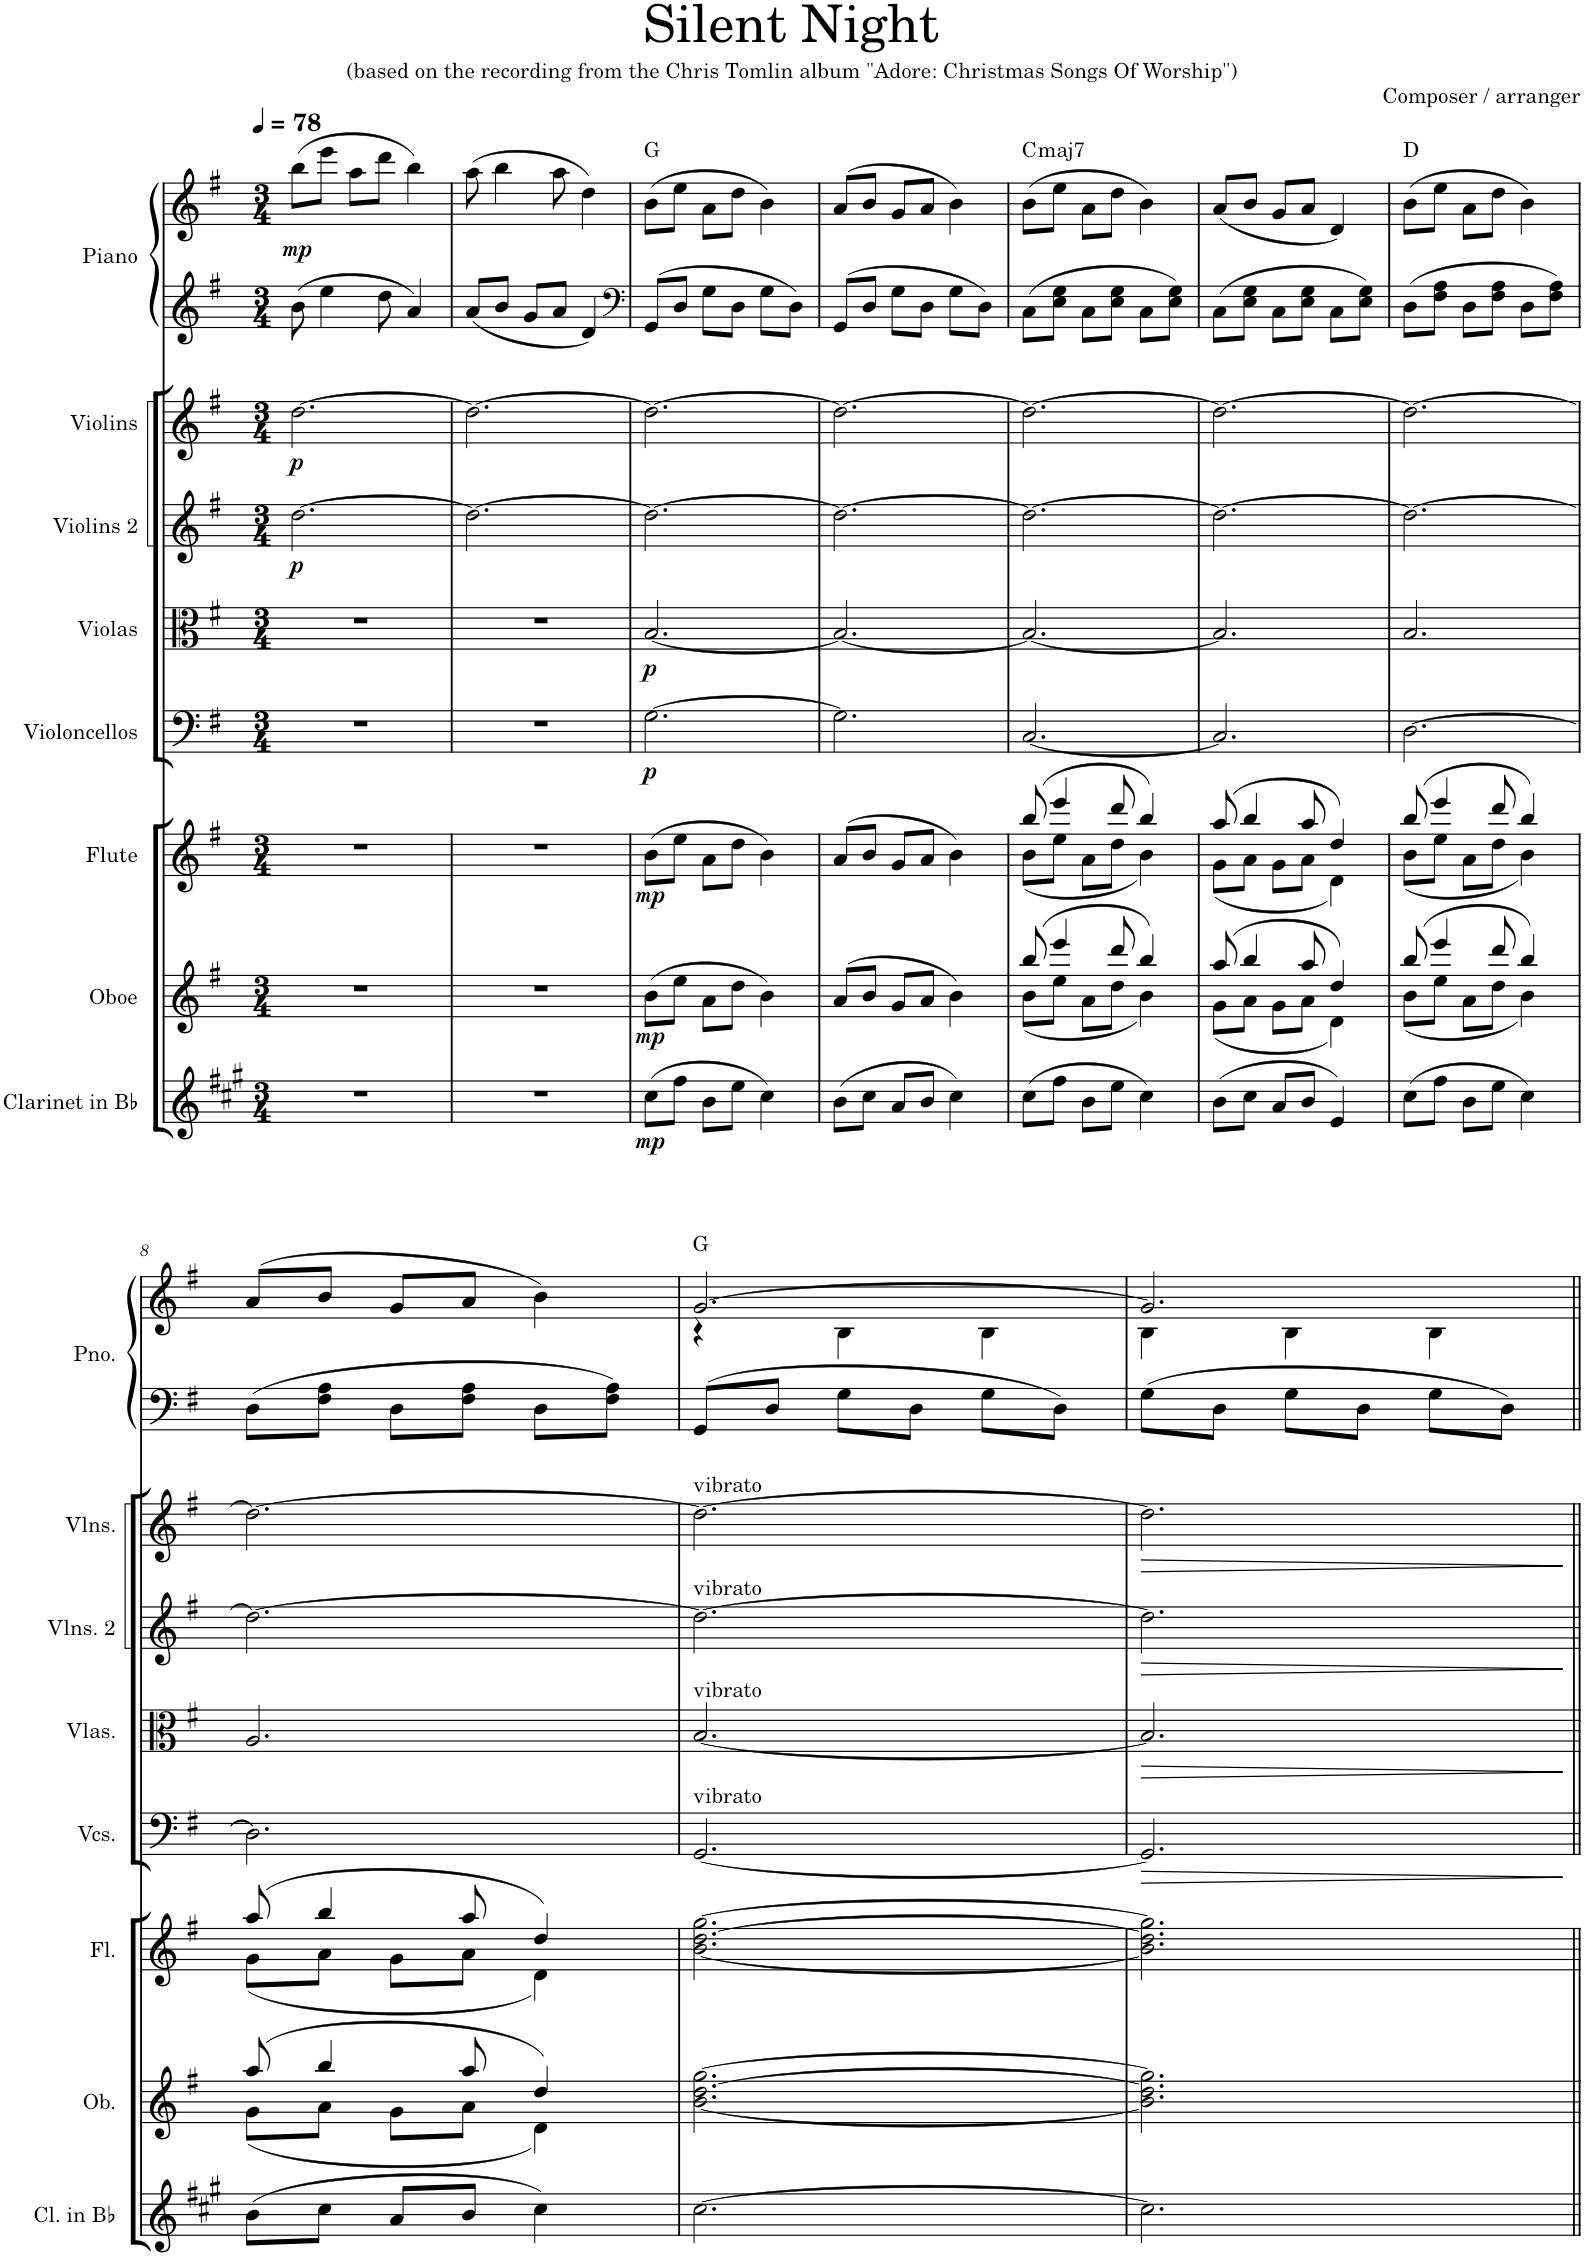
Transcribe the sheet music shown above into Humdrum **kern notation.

**kern	**dynam	**kern	**dynam	**kern	**dynam	**kern	**dynam	**kern	**dynam	**kern	**dynam	**kern	**dynam	**kern	**kern	**dynam	**harte	**kern	**kern	**kern	**kern
*part12	*part12	*part11	*part11	*part10	*part10	*part9	*part9	*part8	*part8	*part7	*part7	*part6	*part6	*part5	*part5	*part5	*part5	*part4	*part3	*part2	*part1
*staff13	*staff13	*staff12	*staff12	*staff11	*staff11	*staff10	*staff10	*staff9	*staff9	*staff8	*staff8	*staff7	*staff7	*staff6	*staff5	*staff5/6	*	*staff4	*staff3	*staff2	*staff1
*I"Clarinet in Bb	*	*I"Oboe	*	*I"Flute	*	*I"Violoncellos	*	*I"Violas	*	*I"Violins 2	*	*I"Violins	*	*I"Piano	*	*	*	*I"Bass	*I"Tenor	*I"Alto	*I"Soprano
*I'Cl. in Bb	*	*I'Ob.	*	*I'Fl.	*	*I'Vcs.	*	*I'Vlas.	*	*I'Vlns. 2	*	*I'Vlns.	*	*I'Pno.	*	*	*	*I'B.	*I'T.	*I'A.	*I'S.
*clefG2	*	*clefG2	*	*clefG2	*	*clefF4	*	*clefC3	*	*clefG2	*	*clefG2	*	*clefG2	*clefG2	*	*	*clefF4	*clefGv2	*clefG2	*clefG2
*Trd1c2	*	*	*	*	*	*	*	*	*	*	*	*	*	*	*	*	*	*	*	*	*
*k[f#c#g#]	*	*k[f#]	*	*k[f#]	*	*k[f#]	*	*k[f#]	*	*k[f#]	*	*k[f#]	*	*k[f#]	*k[f#]	*	*	*k[f#]	*k[f#]	*k[f#]	*k[f#]
*M3/4	*	*M3/4	*	*M3/4	*	*M3/4	*	*M3/4	*	*M3/4	*	*M3/4	*	*M3/4	*M3/4	*	*	*M3/4	*M3/4	*M3/4	*M3/4
*MM78	*	*MM78	*	*MM78	*	*MM78	*	*MM78	*	*MM78	*	*MM78	*	*MM78	*MM78	*	*	*MM78	*MM78	*MM78	*MM78
=1	=1	=1	=1	=1	=1	=1	=1	=1	=1	=1	=1	=1	=1	=1	=1	=1	=1	=1	=1	=1	=1
!	!	!	!	!	!	!	!	!	!	!	!LO:DY:b	!	!LO:DY:b	!	!	!LO:DY:b	!	!	!	!	!
2.r	.	2.r	.	2.r	.	2.r	.	2.r	.	[2.dd\	p	[2.dd\	p	8b\	(8bb\L	mp	.	2.r	2.r	2.r	2.r
.	.	.	.	.	.	.	.	.	.	.	.	.	.	4ee\	8eee\J	.	.	.	.	.	.
.	.	.	.	.	.	.	.	.	.	.	.	.	.	.	8aa\L	.	.	.	.	.	.
.	.	.	.	.	.	.	.	.	.	.	.	.	.	8dd\	8ddd\J	.	.	.	.	.	.
.	.	.	.	.	.	.	.	.	.	.	.	.	.	4a/	4bb\)	.	.	.	.	.	.
=2	=2	=2	=2	=2	=2	=2	=2	=2	=2	=2	=2	=2	=2	=2	=2	=2	=2	=2	=2	=2	=2
2.r	.	2.r	.	2.r	.	2.r	.	2.r	.	2.dd\_	.	2.dd\_	.	8a/L	(8aa\	.	.	2.r	2.r	2.r	2.r
.	.	.	.	.	.	.	.	.	.	.	.	.	.	8b/J	4bb\	.	.	.	.	.	.
.	.	.	.	.	.	.	.	.	.	.	.	.	.	8g/L	.	.	.	.	.	.	.
.	.	.	.	.	.	.	.	.	.	.	.	.	.	8a/J	8aa\	.	.	.	.	.	.
.	.	.	.	.	.	.	.	.	.	.	.	.	.	4d/	4dd\)	.	.	.	.	.	.
=3	=3	=3	=3	=3	=3	=3	=3	=3	=3	=3	=3	=3	=3	=3	=3	=3	=3	=3	=3	=3	=3
*	*	*	*	*	*	*	*	*	*	*	*	*	*	*clefF4	*	*	*	*	*	*	*
!	!LO:DY:b	!	!LO:DY:b	!	!LO:DY:b	!	!LO:DY:b	!	!LO:DY:b	!	!	!	!	!	!	!	!	!	!	!	!
(8cc#\L	mp	(8b\L	mp	(8b\L	mp	[2.G\	p	[2.B/	p	2.dd\_	.	2.dd\_	.	8GG/L	(8b\L	.	G:maj	2.r	2.r	2.r	2.r
8ff#\J	.	8ee\J	.	8ee\J	.	.	.	.	.	.	.	.	.	8D/J	8ee\J	.	.	.	.	.	.
8b\L	.	8a\L	.	8a\L	.	.	.	.	.	.	.	.	.	8G\L	8a\L	.	.	.	.	.	.
8ee\J	.	8dd\J	.	8dd\J	.	.	.	.	.	.	.	.	.	8D\J	8dd\J	.	.	.	.	.	.
4cc#\)	.	4b\)	.	4b\)	.	.	.	.	.	.	.	.	.	8G\L	4b\)	.	.	.	.	.	.
.	.	.	.	.	.	.	.	.	.	.	.	.	.	8D\J	.	.	.	.	.	.	.
=4	=4	=4	=4	=4	=4	=4	=4	=4	=4	=4	=4	=4	=4	=4	=4	=4	=4	=4	=4	=4	=4
(8b\L	.	(8a/L	.	(8a/L	.	2.G\]	.	2.B/_	.	2.dd\_	.	2.dd\_	.	8GG/L	(8a/L	.	.	2.r	2.r	2.r	2.r
8cc#\J	.	8b/J	.	8b/J	.	.	.	.	.	.	.	.	.	8D/J	8b/J	.	.	.	.	.	.
8a/L	.	8g/L	.	8g/L	.	.	.	.	.	.	.	.	.	8G\L	8g/L	.	.	.	.	.	.
8b/J	.	8a/J	.	8a/J	.	.	.	.	.	.	.	.	.	8D\J	8a/J	.	.	.	.	.	.
4cc#\)	.	4b\)	.	4b\)	.	.	.	.	.	.	.	.	.	8G\L	4b\)	.	.	.	.	.	.
.	.	.	.	.	.	.	.	.	.	.	.	.	.	8D\J	.	.	.	.	.	.	.
=5	=5	=5	=5	=5	=5	=5	=5	=5	=5	=5	=5	=5	=5	=5	=5	=5	=5	=5	=5	=5	=5
*	*	*^	*	*^	*	*	*	*	*	*	*	*	*	*	*	*	*	*	*	*	*
!	!	!	!	!	!	!	!	!	!	!	!	!	!	!	!	!	!	!	!LO:H:kt=maj7	!	!	!	!
(8cc#\L	.	(8bb/	(8b\L	.	(8bb/	(8b\L	.	[2.C/	.	2.B/_	.	2.dd\_	.	2.dd\_	.	8C\L	(8b\L	.	C:maj7	2.r	2.r	2.r	2.r
8ff#\J	.	4eee/	8ee\J	.	4eee/	8ee\J	.	.	.	.	.	.	.	.	.	8E\ 8G\J	8ee\J	.	.	.	.	.	.
8b\L	.	.	8a\L	.	.	8a\L	.	.	.	.	.	.	.	.	.	8C\L	8a\L	.	.	.	.	.	.
8ee\J	.	8ddd/	8dd\J	.	8ddd/	8dd\J	.	.	.	.	.	.	.	.	.	8E\ 8G\J	8dd\J	.	.	.	.	.	.
4cc#\)	.	4bb/)	4b\)	.	4bb/)	4b\)	.	.	.	.	.	.	.	.	.	8C\L	4b\)	.	.	.	.	.	.
.	.	.	.	.	.	.	.	.	.	.	.	.	.	.	.	8E\ 8G\J	.	.	.	.	.	.	.
=6	=6	=6	=6	=6	=6	=6	=6	=6	=6	=6	=6	=6	=6	=6	=6	=6	=6	=6	=6	=6	=6	=6	=6
(8b\L	.	(8aa/	(8g\L	.	(8aa/	(8g\L	.	2.C/]	.	2.B/]	.	2.dd\_	.	2.dd\_	.	8C\L	(8a/L	.	.	2.r	2.r	2.r	2.r
8cc#\J	.	4bb/	8a\J	.	4bb/	8a\J	.	.	.	.	.	.	.	.	.	8E\ 8G\J	8b/J	.	.	.	.	.	.
8a/L	.	.	8g\L	.	.	8g\L	.	.	.	.	.	.	.	.	.	8C\L	8g/L	.	.	.	.	.	.
8b/J	.	8aa/	8a\J	.	8aa/	8a\J	.	.	.	.	.	.	.	.	.	8E\ 8G\J	8a/J	.	.	.	.	.	.
4e/)	.	4dd/)	4d\)	.	4dd/)	4d\)	.	.	.	.	.	.	.	.	.	8C\L	4d/)	.	.	.	.	.	.
.	.	.	.	.	.	.	.	.	.	.	.	.	.	.	.	8E\ 8G\J	.	.	.	.	.	.	.
=7	=7	=7	=7	=7	=7	=7	=7	=7	=7	=7	=7	=7	=7	=7	=7	=7	=7	=7	=7	=7	=7	=7	=7
(8cc#\L	.	(8bb/	(8b\L	.	(8bb/	(8b\L	.	[2.D\	.	2.B/	.	2.dd\_	.	2.dd\_	.	8D\L	(8b\L	.	D:maj	2.r	2.r	2.r	2.r
8ff#\J	.	4eee/	8ee\J	.	4eee/	8ee\J	.	.	.	.	.	.	.	.	.	8F#\ 8A\J	8ee\J	.	.	.	.	.	.
8b\L	.	.	8a\L	.	.	8a\L	.	.	.	.	.	.	.	.	.	8D\L	8a\L	.	.	.	.	.	.
8ee\J	.	8ddd/	8dd\J	.	8ddd/	8dd\J	.	.	.	.	.	.	.	.	.	8F#\ 8A\J	8dd\J	.	.	.	.	.	.
4cc#\)	.	4bb/)	4b\)	.	4bb/)	4b\)	.	.	.	.	.	.	.	.	.	8D\L	4b\)	.	.	.	.	.	.
.	.	.	.	.	.	.	.	.	.	.	.	.	.	.	.	8F#\ 8A\J	.	.	.	.	.	.	.
!!LO:LB:g=z
=8	=8	=8	=8	=8	=8	=8	=8	=8	=8	=8	=8	=8	=8	=8	=8	=8	=8	=8	=8	=8	=8	=8	=8
(8b\L	.	(8aa/	(8g\L	.	(8aa/	(8g\L	.	2.D\]	.	2.A/	.	2.dd\_	.	2.dd\_	.	8D\L	(8a/L	.	.	2.r	2.r	2.r	2.r
8cc#\J	.	4bb/	8a\J	.	4bb/	8a\J	.	.	.	.	.	.	.	.	.	8F#\ 8A\J	8b/J	.	.	.	.	.	.
8a/L	.	.	8g\L	.	.	8g\L	.	.	.	.	.	.	.	.	.	8D\L	8g/L	.	.	.	.	.	.
8b/J	.	8aa/	8a\J	.	8aa/	8a\J	.	.	.	.	.	.	.	.	.	8F#\ 8A\J	8a/J	.	.	.	.	.	.
4cc#\)	.	4dd/)	4d\)	.	4dd/)	4d\)	.	.	.	.	.	.	.	.	.	8D\L	4b\)	.	.	.	.	.	.
.	.	.	.	.	.	.	.	.	.	.	.	.	.	.	.	8F#\ 8A\J	.	.	.	.	.	.	.
*	*	*v	*v	*	*	*	*	*	*	*	*	*	*	*	*	*	*	*	*	*	*	*	*
*	*	*	*	*v	*v	*	*	*	*	*	*	*	*	*	*	*	*	*	*	*	*	*
=9	=9	=9	=9	=9	=9	=9	=9	=9	=9	=9	=9	=9	=9	=9	=9	=9	=9	=9	=9	=9	=9
*	*	*	*	*	*	*	*	*	*	*	*	*	*	*	*^	*	*	*	*	*	*
!	!	!	!	!	!	!	!	!	!	!	!	!LO:TX:a:t=vibrato	!	!	!	!	!	!	!	!	!	!
!	!	!	!	!	!	!	!	!	!	!LO:TX:a:t=vibrato	!	!	!	!	!	!	!	!	!	!	!	!
!	!	!	!	!	!	!	!	!LO:TX:a:t=vibrato	!	!	!	!	!	!	!	!	!	!	!	!	!	!
!	!	!	!	!	!	!LO:TX:a:t=vibrato	!	!	!	!	!	!	!	!	!	!	!	!	!	!	!	!
[2.cc#\	.	[2.b\ [2.dd\ [2.gg\	.	[2.b\ [2.dd\ [2.gg\	.	[2.GG/	.	[2.B/	.	2.dd\_	.	2.dd\_	.	8GG/L	[2.g/	4r	.	G:maj	2.r	2.r	2.r	2.r
.	.	.	.	.	.	.	.	.	.	.	.	.	.	8D/J	.	.	.	.	.	.	.	.
.	.	.	.	.	.	.	.	.	.	.	.	.	.	8G\L	.	4B\	.	.	.	.	.	.
.	.	.	.	.	.	.	.	.	.	.	.	.	.	8D\J	.	.	.	.	.	.	.	.
.	.	.	.	.	.	.	.	.	.	.	.	.	.	8G\L	.	4B\	.	.	.	.	.	.
.	.	.	.	.	.	.	.	.	.	.	.	.	.	8D\J	.	.	.	.	.	.	.	.
=10	=10	=10	=10	=10	=10	=10	=10	=10	=10	=10	=10	=10	=10	=10	=10	=10	=10	=10	=10	=10	=10	=10
!	!	!	!	!	!	!	!LO:HP:b	!	!LO:HP:b	!	!LO:HP:b	!	!LO:HP:b	!	!	!	!	!	!	!	!	!
2.cc#\]	.	2.b\] 2.dd\] 2.gg\]	.	2.b\] 2.dd\] 2.gg\]	.	2.GG/]	>	2.B/]	>	2.dd\]	>	2.dd\]	>	8G\L	2.g/]	4B\	.	.	2.r	2.r	2.r	2.r
.	.	.	.	.	.	.	.	.	.	.	.	.	.	8D\J	.	.	.	.	.	.	.	.
.	.	.	.	.	.	.	.	.	.	.	.	.	.	8G\L	.	4B\	.	.	.	.	.	.
.	.	.	.	.	.	.	.	.	.	.	.	.	.	8D\J	.	.	.	.	.	.	.	.
.	.	.	.	.	.	.	.	.	.	.	.	.	.	8G\L	.	4B\	.	.	.	.	.	.
.	.	.	.	.	.	.	.	.	.	.	.	.	.	8D\J	.	.	.	.	.	.	.	.
*	*	*	*	*	*	*	*	*	*	*	*	*	*	*	*v	*v	*	*	*	*	*	*
.	.	.	.	.	.	.	]	.	]	.	]	.	]	.	.	.	.	.	.	.	.
=||	=||	=||	=||	=||	=||	=||	=||	=||	=||	=||	=||	=||	=||	=||	=||	=||	=||	=||	=||	=||	=||
*-	*-	*-	*-	*-	*-	*-	*-	*-	*-	*-	*-	*-	*-	*-	*-	*-	*-	*-	*-	*-	*-
